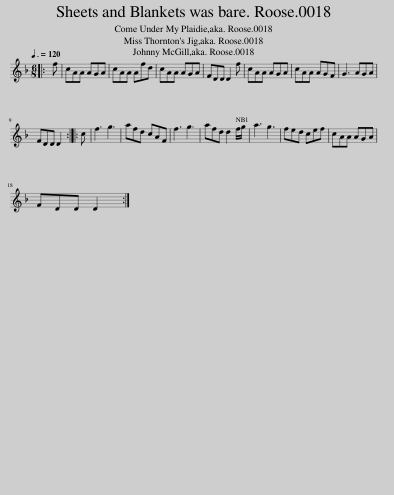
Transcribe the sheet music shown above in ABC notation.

X:1
L:1/8
Q:3/8=120
M:6/8
I:linebreak $
K:Dmin
V:1 treble
V:1
|: f | cAA AGA | cAA Afd | cAA AGA | FDD D2 f | %5
 cAA AGA | cAA AGF | G3 AGA |$ FDD D2 :: c | %10
 f3 g3 | afd cAF | f3 g3 | afd d2 f/g/ | a3 g3 | %15
 fed cef | cAA AGA |$ FDD D2 :| %18
